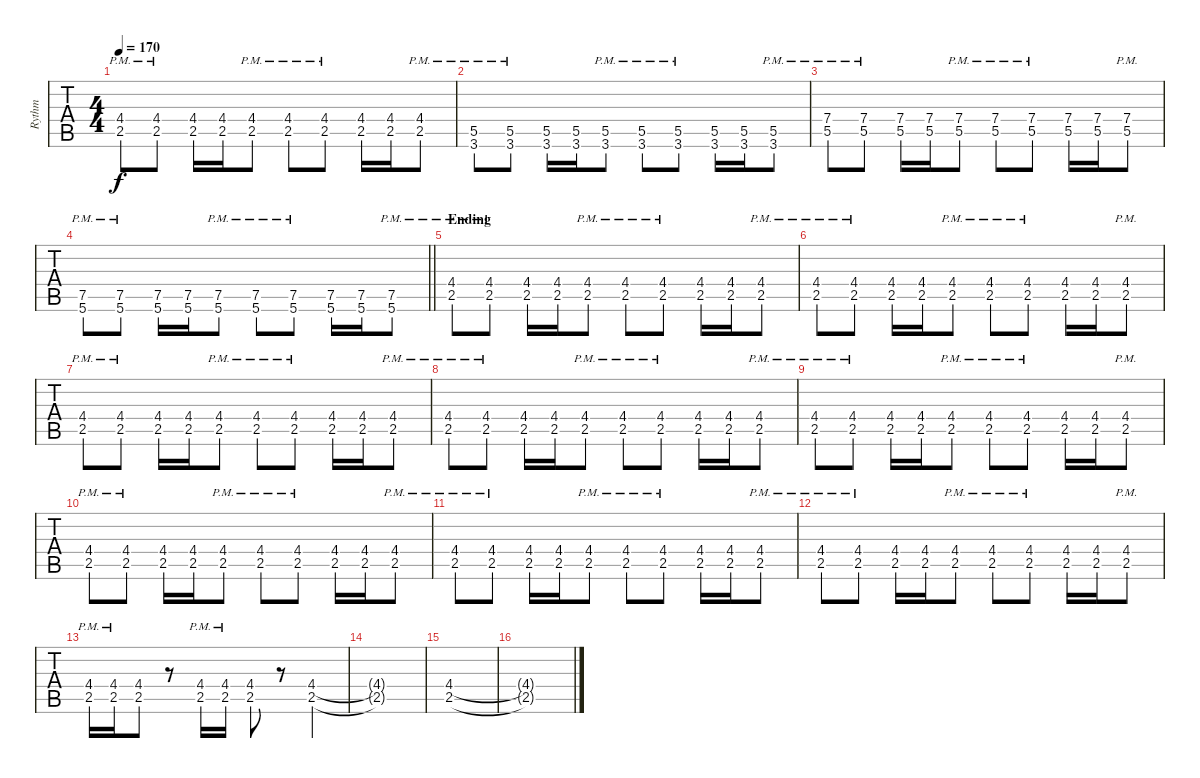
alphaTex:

\track ("Rythm" "Rythm") {instrument distortionguitar}
\staff {tabs}
\tuning (E4 B3 G3 D3 A2 E2) {hide}
\ts (4 4)
\tempo 170
\clef g2
\ks c
(4.4{pm} 2.5{pm}).8{dy f} (4.4{pm} 2.5{pm}).8 (4.4 2.5).16 (4.4 2.5).16 (4.4{pm} 2.5{pm}).8 (4.4{pm} 2.5{pm}).8 (4.4{pm} 2.5{pm}).8 (4.4 2.5).16 (4.4 2.5).16 (4.4{pm} 2.5{pm}).8 |
(5.5{pm} 3.6{pm}).8 (5.5{pm} 3.6{pm}).8 (5.5 3.6).16 (5.5 3.6).16 (5.5{pm} 3.6{pm}).8 (5.5{pm} 3.6{pm}).8 (5.5{pm} 3.6{pm}).8 (5.5 3.6).16 (5.5 3.6).16 (5.5{pm} 3.6{pm}).8 |
(7.4{pm} 5.5{pm}).8 (7.4{pm} 5.5{pm}).8 (7.4 5.5).16 (7.4 5.5).16 (7.4{pm} 5.5{pm}).8 (7.4{pm} 5.5{pm}).8 (7.4{pm} 5.5{pm}).8 (7.4 5.5).16 (7.4 5.5).16 (7.4{pm} 5.5{pm}).8 |
\barLineRight lightlight
(7.5{pm} 5.6{pm}).8 (7.5{pm} 5.6{pm}).8 (7.5 5.6).16 (7.5 5.6).16 (7.5{pm} 5.6{pm}).8 (7.5{pm} 5.6{pm}).8 (7.5{pm} 5.6{pm}).8 (7.5 5.6).16 (7.5 5.6).16 (7.5{pm} 5.6{pm}).8 |
\section ("" "Ending")
(4.4{pm} 2.5{pm}).8 (4.4{pm} 2.5{pm}).8 (4.4 2.5).16 (4.4 2.5).16 (4.4{pm} 2.5{pm}).8 (4.4{pm} 2.5{pm}).8 (4.4{pm} 2.5{pm}).8 (4.4 2.5).16 (4.4 2.5).16 (4.4{pm} 2.5{pm}).8 |
(4.4{pm} 2.5{pm}).8 (4.4{pm} 2.5{pm}).8 (4.4 2.5).16 (4.4 2.5).16 (4.4{pm} 2.5{pm}).8 (4.4{pm} 2.5{pm}).8 (4.4{pm} 2.5{pm}).8 (4.4 2.5).16 (4.4 2.5).16 (4.4{pm} 2.5{pm}).8 |
(4.4{pm} 2.5{pm}).8 (4.4{pm} 2.5{pm}).8 (4.4 2.5).16 (4.4 2.5).16 (4.4{pm} 2.5{pm}).8 (4.4{pm} 2.5{pm}).8 (4.4{pm} 2.5{pm}).8 (4.4 2.5).16 (4.4 2.5).16 (4.4{pm} 2.5{pm}).8 |
(4.4{pm} 2.5{pm}).8 (4.4{pm} 2.5{pm}).8 (4.4 2.5).16 (4.4 2.5).16 (4.4{pm} 2.5{pm}).8 (4.4{pm} 2.5{pm}).8 (4.4{pm} 2.5{pm}).8 (4.4 2.5).16 (4.4 2.5).16 (4.4{pm} 2.5{pm}).8 |
(4.4{pm} 2.5{pm}).8 (4.4{pm} 2.5{pm}).8 (4.4 2.5).16 (4.4 2.5).16 (4.4{pm} 2.5{pm}).8 (4.4{pm} 2.5{pm}).8 (4.4{pm} 2.5{pm}).8 (4.4 2.5).16 (4.4 2.5).16 (4.4{pm} 2.5{pm}).8 |
(4.4{pm} 2.5{pm}).8 (4.4{pm} 2.5{pm}).8 (4.4 2.5).16 (4.4 2.5).16 (4.4{pm} 2.5{pm}).8 (4.4{pm} 2.5{pm}).8 (4.4{pm} 2.5{pm}).8 (4.4 2.5).16 (4.4 2.5).16 (4.4{pm} 2.5{pm}).8 |
(4.4{pm} 2.5{pm}).8 (4.4{pm} 2.5{pm}).8 (4.4 2.5).16 (4.4 2.5).16 (4.4{pm} 2.5{pm}).8 (4.4{pm} 2.5{pm}).8 (4.4{pm} 2.5{pm}).8 (4.4 2.5).16 (4.4 2.5).16 (4.4{pm} 2.5{pm}).8 |
(4.4{pm} 2.5{pm}).8 (4.4{pm} 2.5{pm}).8 (4.4 2.5).16 (4.4 2.5).16 (4.4{pm} 2.5{pm}).8 (4.4{pm} 2.5{pm}).8 (4.4{pm} 2.5{pm}).8 (4.4 2.5).16 (4.4 2.5).16 (4.4{pm} 2.5{pm}).8 |
(4.4{pm} 2.5{pm}).16 (4.4{pm} 2.5{pm}).16 (4.4 2.5).8 r.8 (4.4{pm} 2.5{pm}).16 (4.4{pm} 2.5{pm}).16 (4.4 2.5).8 r.8 (4.4 2.5).4 |
(4.4{t} 2.5{t}).1 |
(4.4 2.5).1 |
(4.4{t} 2.5{t}).1
